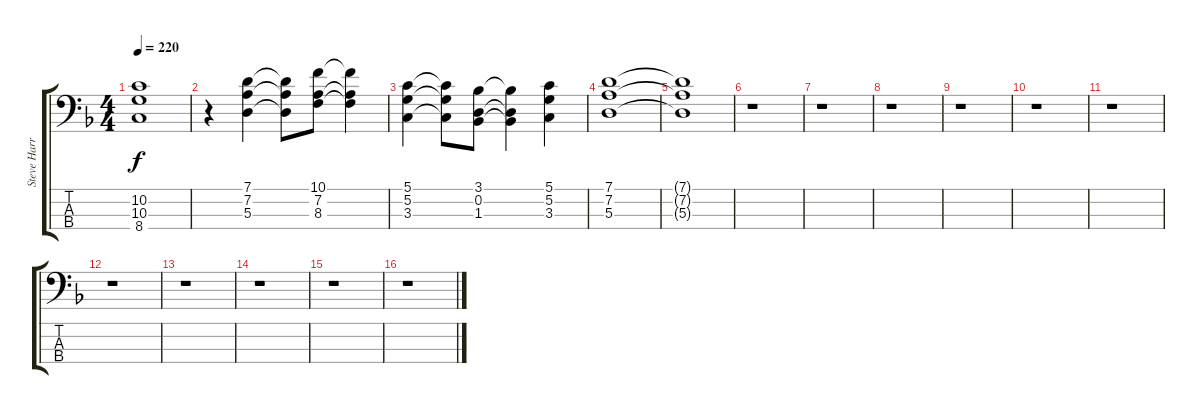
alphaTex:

\track ("Steve Harris" "Steve Harr") {instrument electricbassfinger}
\staff {score tabs}
\tuning (G2 D2 A1 E1) {hide}
\ts (4 4)
\tempo 220
\clef f4
\ks f
(10.2 10.3 8.4).1{dy f} |
r.4 (7.1 7.2 5.3).4 (7.1{t} 7.2{t} 5.3{t}).8 (10.1 7.2 8.3).8 (10.1{t} 7.2{t} 8.3{t}).4 |
(5.1 5.2 3.3).4 (5.1{t} 5.2{t} 3.3{t}).8 (3.1 0.2 1.3).8 (3.1{t} 0.2{t} 1.3{t}).4 (5.1 5.2 3.3).4 |
(7.1 7.2 5.3).1 |
(7.1{t} 7.2{t} 5.3{t}).1 |
r.1 |
r.1 |
r.1 |
r.1 |
r.1 |
r.1 |
r.1 |
r.1 |
r.1 |
r.1 |
r.1
